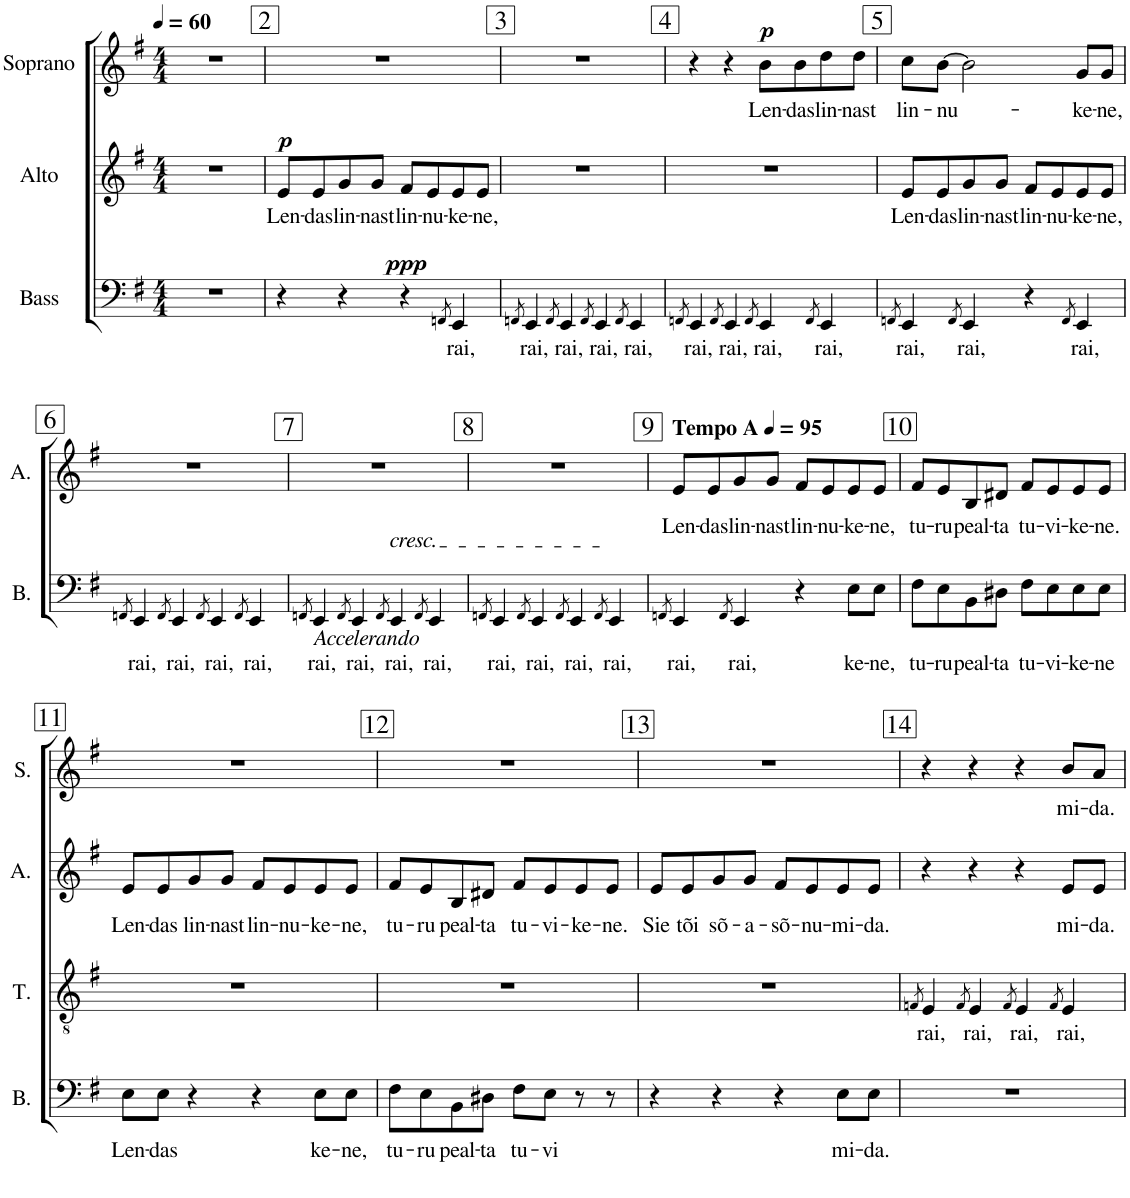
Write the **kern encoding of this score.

**kern	**text	**dynam	**kern	**text	**kern	**text	**dynam	**kern	**text	**dynam
*part4	*part4	*part4	*part3	*part3	*part2	*part2	*part2	*part1	*part1	*part1
*staff4	*staff4	*staff4	*staff3	*staff3	*staff2	*staff2	*staff2	*staff1	*staff1	*staff1
*I"Bass	*	*	*I"Tenor	*	*I"Alto	*	*	*I"Soprano	*	*
*I'B.	*	*	*I'T.	*	*I'A.	*	*	*I'S.	*	*
*	*	*	*stria5	*	*	*	*	*	*	*
*clefF4	*	*	*clefGv2	*	*clefG2	*	*	*clefG2	*	*
*	*	*	*	*	*Trd1c2	*	*	*	*	*
*k[f#]	*	*	*k[f#]	*	*k[f#]	*	*	*k[f#]	*	*
*M4/4	*	*	*M4/4	*	*M4/4	*	*	*M4/4	*	*
*MM60	*	*	*MM60	*	*MM60	*	*	*MM60	*	*
=1	=1	=1	=1	=1	=1	=1	=1	=1	=1	=1
1r	.	.	1r	.	1r	.	.	1r	.	.
=2	=2	=2	=2	=2	=2	=2	=2	=2	=2	=2
!	!	!	!	!	!	!LO:LY:b	!LO:DY:a	!	!	!
4r	.	.	1r	.	8e/L	Len-	p	1r	.	.
!	!	!	!	!	!	!LO:LY:b	!	!	!	!
.	.	.	.	.	8e/	-das	.	.	.	.
!	!	!	!	!	!	!LO:LY:b	!	!	!	!
4r	.	.	.	.	8g/	lin-	.	.	.	.
!	!	!	!	!	!	!LO:LY:b	!	!	!	!
.	.	.	.	.	8g/J	-nast	.	.	.	.
!	!	!LO:DY:a	!	!	!	!LO:LY:b	!	!	!	!
4r	.	ppp	.	.	8f#/L	lin-	.	.	.	.
!	!	!	!	!	!	!LO:LY:b	!	!	!	!
.	.	.	.	.	8e/	-nu-	.	.	.	.
8qFFn/	.	.	.	.	.	.	.	.	.	.
!	!LO:LY:b	!	!	!	!	!LO:LY:b	!	!	!	!
4EE/	rai,	.	.	.	8e/	-ke-	.	.	.	.
!	!	!	!	!	!	!LO:LY:b	!	!	!	!
.	.	.	.	.	8e/J	-ne,	.	.	.	.
=3	=3	=3	=3	=3	=3	=3	=3	=3	=3	=3
8qFFn/	.	.	.	.	.	.	.	.	.	.
!	!LO:LY:b	!	!	!	!	!	!	!	!	!
4EE/	rai,	.	1r	.	1r	.	.	1r	.	.
8qFF/	.	.	.	.	.	.	.	.	.	.
!	!LO:LY:b	!	!	!	!	!	!	!	!	!
4EE/	rai,	.	.	.	.	.	.	.	.	.
8qFF/	.	.	.	.	.	.	.	.	.	.
!	!LO:LY:b	!	!	!	!	!	!	!	!	!
4EE/	rai,	.	.	.	.	.	.	.	.	.
8qFF/	.	.	.	.	.	.	.	.	.	.
!	!LO:LY:b	!	!	!	!	!	!	!	!	!
4EE/	rai,	.	.	.	.	.	.	.	.	.
=4	=4	=4	=4	=4	=4	=4	=4	=4	=4	=4
8qFFn/	.	.	.	.	.	.	.	.	.	.
!	!LO:LY:b	!	!	!	!	!	!	!	!	!
4EE/	rai,	.	1r	.	1r	.	.	4r	.	.
8qFF/	.	.	.	.	.	.	.	.	.	.
!	!LO:LY:b	!	!	!	!	!	!	!	!	!
4EE/	rai,	.	.	.	.	.	.	4r	.	.
8qFF/	.	.	.	.	.	.	.	.	.	.
!	!LO:LY:b	!	!	!	!	!	!	!	!LO:LY:b	!LO:DY:a
4EE/	rai,	.	.	.	.	.	.	8b\L	Len-	p
!	!	!	!	!	!	!	!	!	!LO:LY:b	!
.	.	.	.	.	.	.	.	8b\	-das	.
8qFF/	.	.	.	.	.	.	.	.	.	.
!	!LO:LY:b	!	!	!	!	!	!	!	!LO:LY:b	!
4EE/	rai,	.	.	.	.	.	.	8dd\	lin-	.
!	!	!	!	!	!	!	!	!	!LO:LY:b	!
.	.	.	.	.	.	.	.	8dd\J	-nast	.
=5	=5	=5	=5	=5	=5	=5	=5	=5	=5	=5
8qFFn/	.	.	.	.	.	.	.	.	.	.
!	!LO:LY:b	!	!	!	!	!LO:LY:b	!	!	!LO:LY:b	!
4EE/	rai,	.	1r	.	8e/L	Len-	.	8cc\L	lin-	.
!	!	!	!	!	!	!LO:LY:b	!	!	!LO:LY:b	!
.	.	.	.	.	8e/	-das	.	[8b\J	-nu-	.
8qFF/	.	.	.	.	.	.	.	.	.	.
!	!LO:LY:b	!	!	!	!	!LO:LY:b	!	!	!	!
4EE/	rai,	.	.	.	8g/	lin-	.	2b\]	.	.
!	!	!	!	!	!	!LO:LY:b	!	!	!	!
.	.	.	.	.	8g/J	-nast	.	.	.	.
!	!	!	!	!	!	!LO:LY:b	!	!	!	!
4r	.	.	.	.	8f#/L	lin-	.	.	.	.
!	!	!	!	!	!	!LO:LY:b	!	!	!	!
.	.	.	.	.	8e/	-nu-	.	.	.	.
8qFF/	.	.	.	.	.	.	.	.	.	.
!	!LO:LY:b	!	!	!	!	!LO:LY:b	!	!	!LO:LY:b	!
4EE/	rai,	.	.	.	8e/	-ke-	.	8g/L	-ke-	.
!	!	!	!	!	!	!LO:LY:b	!	!	!LO:LY:b	!
.	.	.	.	.	8e/J	-ne,	.	8g/J	-ne,	.
!!LO:LB:g=z
=6	=6	=6	=6	=6	=6	=6	=6	=6	=6	=6
8qFFn/	.	.	.	.	.	.	.	.	.	.
!	!LO:LY:b	!	!	!	!	!	!	!	!	!
4EE/	rai,	.	1r	.	1r	.	.	1r	.	.
8qFF/	.	.	.	.	.	.	.	.	.	.
!	!LO:LY:b	!	!	!	!	!	!	!	!	!
4EE/	rai,	.	.	.	.	.	.	.	.	.
8qFF/	.	.	.	.	.	.	.	.	.	.
!	!LO:LY:b	!	!	!	!	!	!	!	!	!
4EE/	rai,	.	.	.	.	.	.	.	.	.
8qFF/	.	.	.	.	.	.	.	.	.	.
!	!LO:LY:b	!	!	!	!	!	!	!	!	!
4EE/	rai,	.	.	.	.	.	.	.	.	.
=7	=7	=7	=7	=7	=7	=7	=7	=7	=7	=7
8qFFn/	.	.	.	.	.	.	.	.	.	.
!LO:TX:b:i:t=Accelerando	!	!	!	!	!	!	!	!	!	!
!	!LO:LY:b	!	!	!	!	!	!	!	!	!
4EE/	rai,	.	1r	.	1r	.	.	1r	.	.
8qFF/	.	.	.	.	.	.	.	.	.	.
!	!LO:LY:b	!	!	!	!	!	!	!	!	!
4EE/	rai,	.	.	.	.	.	.	.	.	.
8qFF/	.	.	.	.	.	.	.	.	.	.
!LO:TX:a:i:t=cresc.	!	!	!	!	!	!	!	!	!	!
!	!LO:LY:b	!	!	!	!	!	!	!	!	!
4EE/	rai,	.	.	.	.	.	.	.	.	.
8qFF/	.	.	.	.	.	.	.	.	.	.
!	!LO:LY:b	!	!	!	!	!	!	!	!	!
4EE/	rai,	.	.	.	.	.	.	.	.	.
=8	=8	=8	=8	=8	=8	=8	=8	=8	=8	=8
8qFFn/	.	.	.	.	.	.	.	.	.	.
!	!LO:LY:b	!	!	!	!	!	!	!	!	!
4EE/	rai,	.	1r	.	1r	.	.	1r	.	.
8qFF/	.	.	.	.	.	.	.	.	.	.
!	!LO:LY:b	!	!	!	!	!	!	!	!	!
4EE/	rai,	.	.	.	.	.	.	.	.	.
8qFF/	.	.	.	.	.	.	.	.	.	.
!	!LO:LY:b	!	!	!	!	!	!	!	!	!
4EE/	rai,	.	.	.	.	.	.	.	.	.
8qFF/	.	.	.	.	.	.	.	.	.	.
!	!LO:LY:b	!	!	!	!	!	!	!	!	!
4EE/	rai,	.	.	.	.	.	.	.	.	.
=9	=9	=9	=9	=9	=9	=9	=9	=9	=9	=9
*	*	*	*	*	*	*	*	*MM95	*	*
8qFFn/	.	.	.	.	.	.	.	.	.	.
!	!	!	!	!	!	!	!	!LO:TX:a:B:t=Tempo A	!	!
!	!LO:LY:b	!	!	!	!	!LO:LY:b	!	!	!	!
4EE/	rai,	.	1r	.	8e/L	Len-	.	1r	.	.
!	!	!	!	!	!	!LO:LY:b	!	!	!	!
.	.	.	.	.	8e/	-das	.	.	.	.
8qFF/	.	.	.	.	.	.	.	.	.	.
!	!LO:LY:b	!	!	!	!	!LO:LY:b	!	!	!	!
4EE/	rai,	.	.	.	8g/	lin-	.	.	.	.
!	!	!	!	!	!	!LO:LY:b	!	!	!	!
.	.	.	.	.	8g/J	-nast	.	.	.	.
!	!	!	!	!	!	!LO:LY:b	!	!	!	!
4r	.	.	.	.	8f#/L	lin-	.	.	.	.
!	!	!	!	!	!	!LO:LY:b	!	!	!	!
.	.	.	.	.	8e/	-nu-	.	.	.	.
!	!LO:LY:b	!	!	!	!	!LO:LY:b	!	!	!	!
8E\L	-ke-	.	.	.	8e/	-ke-	.	.	.	.
!	!LO:LY:b	!	!	!	!	!LO:LY:b	!	!	!	!
8E\J	-ne,	.	.	.	8e/J	-ne,	.	.	.	.
=10	=10	=10	=10	=10	=10	=10	=10	=10	=10	=10
!	!LO:LY:b	!	!	!	!	!LO:LY:b	!	!	!	!
8F#\L	tu-	.	1r	.	8f#/L	tu-	.	1r	.	.
!	!LO:LY:b	!	!	!	!	!LO:LY:b	!	!	!	!
8E\	-ru	.	.	.	8e/	-ru	.	.	.	.
!	!LO:LY:b	!	!	!	!	!LO:LY:b	!	!	!	!
8BB\	peal-	.	.	.	8B/	peal-	.	.	.	.
!	!LO:LY:b	!	!	!	!	!LO:LY:b	!	!	!	!
8D#X\J	-ta	.	.	.	8d#X/J	-ta	.	.	.	.
!	!LO:LY:b	!	!	!	!	!LO:LY:b	!	!	!	!
8F#\L	tu-	.	.	.	8f#/L	tu-	.	.	.	.
!	!LO:LY:b	!	!	!	!	!LO:LY:b	!	!	!	!
8E\	-vi-	.	.	.	8e/	-vi-	.	.	.	.
!	!LO:LY:b	!	!	!	!	!LO:LY:b	!	!	!	!
8E\	-ke-	.	.	.	8e/	-ke-	.	.	.	.
!	!LO:LY:b	!	!	!	!	!LO:LY:b	!	!	!	!
8E\J	-ne	.	.	.	8e/J	-ne.	.	.	.	.
!!LO:LB:g=z
=11	=11	=11	=11	=11	=11	=11	=11	=11	=11	=11
!	!LO:LY:b	!	!	!	!	!LO:LY:b	!	!	!	!
8E\L	Len-	.	1r	.	8e/L	Len-	.	1r	.	.
!	!LO:LY:b	!	!	!	!	!LO:LY:b	!	!	!	!
8E\J	-das	.	.	.	8e/	-das	.	.	.	.
!	!	!	!	!	!	!LO:LY:b	!	!	!	!
4r	.	.	.	.	8g/	lin-	.	.	.	.
!	!	!	!	!	!	!LO:LY:b	!	!	!	!
.	.	.	.	.	8g/J	-nast	.	.	.	.
!	!	!	!	!	!	!LO:LY:b	!	!	!	!
4r	.	.	.	.	8f#/L	lin-	.	.	.	.
!	!	!	!	!	!	!LO:LY:b	!	!	!	!
.	.	.	.	.	8e/	-nu-	.	.	.	.
!	!LO:LY:b	!	!	!	!	!LO:LY:b	!	!	!	!
8E\L	-ke-	.	.	.	8e/	-ke-	.	.	.	.
!	!LO:LY:b	!	!	!	!	!LO:LY:b	!	!	!	!
8E\J	-ne,	.	.	.	8e/J	-ne,	.	.	.	.
=12	=12	=12	=12	=12	=12	=12	=12	=12	=12	=12
!	!LO:LY:b	!	!	!	!	!LO:LY:b	!	!	!	!
8F#\L	tu-	.	1r	.	8f#/L	tu-	.	1r	.	.
!	!LO:LY:b	!	!	!	!	!LO:LY:b	!	!	!	!
8E\	-ru	.	.	.	8e/	-ru	.	.	.	.
!	!LO:LY:b	!	!	!	!	!LO:LY:b	!	!	!	!
8BB\	peal-	.	.	.	8B/	peal-	.	.	.	.
!	!LO:LY:b	!	!	!	!	!LO:LY:b	!	!	!	!
8D#X\J	-ta	.	.	.	8d#X/J	-ta	.	.	.	.
!	!LO:LY:b	!	!	!	!	!LO:LY:b	!	!	!	!
8F#\L	tu-	.	.	.	8f#/L	tu-	.	.	.	.
!	!LO:LY:b	!	!	!	!	!LO:LY:b	!	!	!	!
8E\J	-vi	.	.	.	8e/	-vi-	.	.	.	.
!	!	!	!	!	!	!LO:LY:b	!	!	!	!
8r	.	.	.	.	8e/	-ke-	.	.	.	.
!	!	!	!	!	!	!LO:LY:b	!	!	!	!
8r	.	.	.	.	8e/J	-ne.	.	.	.	.
=13	=13	=13	=13	=13	=13	=13	=13	=13	=13	=13
!	!	!	!	!	!	!LO:LY:b	!	!	!	!
4r	.	.	1r	.	8e/L	Sie	.	1r	.	.
!	!	!	!	!	!	!LO:LY:b	!	!	!	!
.	.	.	.	.	8e/	tõi	.	.	.	.
!	!	!	!	!	!	!LO:LY:b	!	!	!	!
4r	.	.	.	.	8g/	sõ-	.	.	.	.
!	!	!	!	!	!	!LO:LY:b	!	!	!	!
.	.	.	.	.	8g/J	-a-	.	.	.	.
!	!	!	!	!	!	!LO:LY:b	!	!	!	!
4r	.	.	.	.	8f#/L	-sõ-	.	.	.	.
!	!	!	!	!	!	!LO:LY:b	!	!	!	!
.	.	.	.	.	8e/	-nu-	.	.	.	.
!	!LO:LY:b	!	!	!	!	!LO:LY:b	!	!	!	!
8E\L	mi-	.	.	.	8e/	-mi-	.	.	.	.
!	!LO:LY:b	!	!	!	!	!LO:LY:b	!	!	!	!
8E\J	-da.	.	.	.	8e/J	-da.	.	.	.	.
=14	=14	=14	=14	=14	=14	=14	=14	=14	=14	=14
.	.	.	8qFn/	.	.	.	.	.	.	.
!	!	!	!	!LO:LY:b	!	!	!	!	!	!
1r	.	.	4E/	rai,	4r	.	.	4r	.	.
.	.	.	8qF/	.	.	.	.	.	.	.
!	!	!	!	!LO:LY:b	!	!	!	!	!	!
.	.	.	4E/	rai,	4r	.	.	4r	.	.
.	.	.	8qF/	.	.	.	.	.	.	.
!	!	!	!	!LO:LY:b	!	!	!	!	!	!
.	.	.	4E/	rai,	4r	.	.	4r	.	.
.	.	.	8qF/	.	.	.	.	.	.	.
!	!	!	!	!LO:LY:b	!	!LO:LY:b	!	!	!LO:LY:b	!
.	.	.	4E/	rai,	8e/L	-mi-	.	8b/L	-mi-	.
!	!	!	!	!	!	!LO:LY:b	!	!	!LO:LY:b	!
.	.	.	.	.	8e/J	-da.	.	8a/J	-da.	.
=	=	=	=	=	=	=	=	=	=	=
*-	*-	*-	*-	*-	*-	*-	*-	*-	*-	*-
